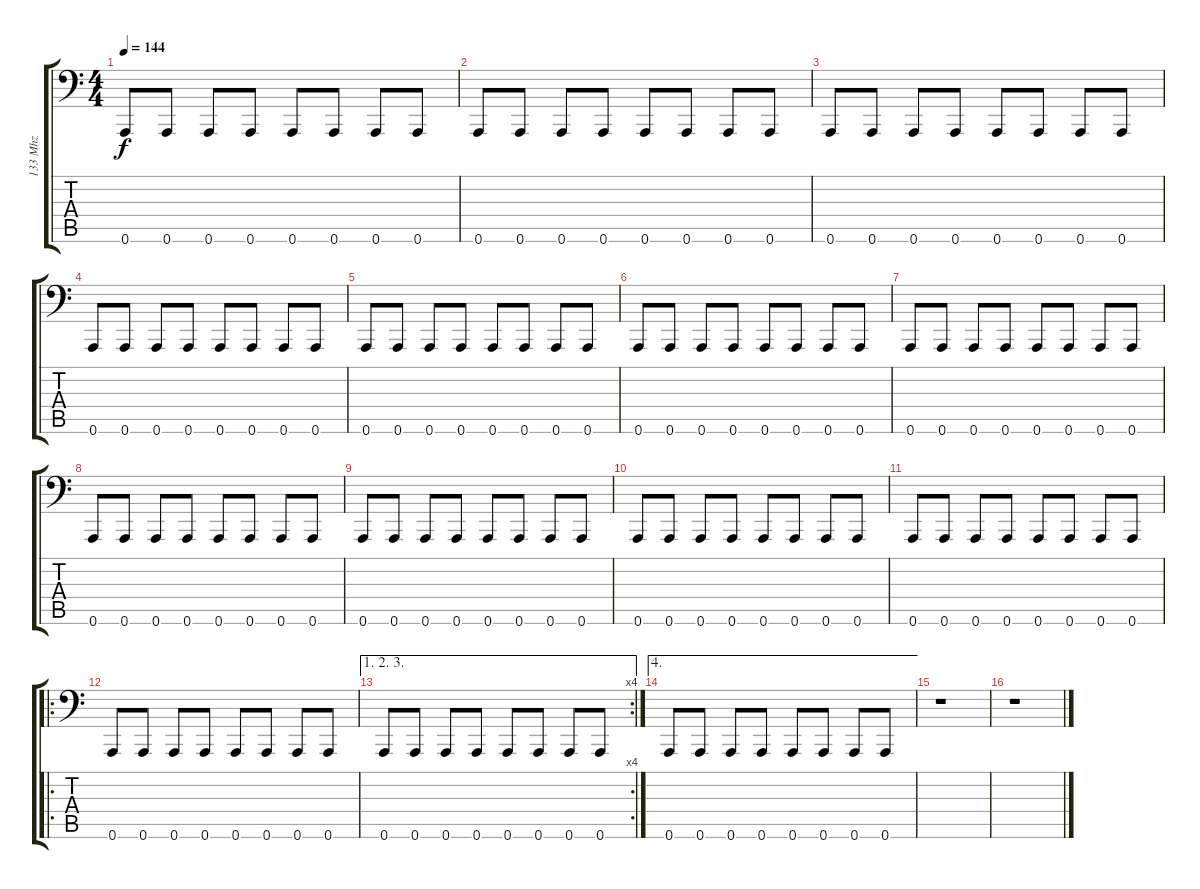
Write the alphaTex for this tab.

\track ("133 Mhz" "133 Mhz") {instrument lead5charang}
\staff {score tabs}
\tuning (B3 Gb3 D3 A2 E2 A1) {hide}
\ts (4 4)
\tempo 144
\clef f4
\ks c
0.6.8{dy f} 0.6.8 0.6.8 0.6.8 0.6.8 0.6.8 0.6.8 0.6.8 |
0.6.8 0.6.8 0.6.8 0.6.8 0.6.8 0.6.8 0.6.8 0.6.8 |
0.6.8 0.6.8 0.6.8 0.6.8 0.6.8 0.6.8 0.6.8 0.6.8 |
0.6.8 0.6.8 0.6.8 0.6.8 0.6.8 0.6.8 0.6.8 0.6.8 |
0.6.8 0.6.8 0.6.8 0.6.8 0.6.8 0.6.8 0.6.8 0.6.8 |
0.6.8 0.6.8 0.6.8 0.6.8 0.6.8 0.6.8 0.6.8 0.6.8 |
0.6.8 0.6.8 0.6.8 0.6.8 0.6.8 0.6.8 0.6.8 0.6.8 |
0.6.8 0.6.8 0.6.8 0.6.8 0.6.8 0.6.8 0.6.8 0.6.8 |
0.6.8 0.6.8 0.6.8 0.6.8 0.6.8 0.6.8 0.6.8 0.6.8 |
0.6.8 0.6.8 0.6.8 0.6.8 0.6.8 0.6.8 0.6.8 0.6.8 |
0.6.8 0.6.8 0.6.8 0.6.8 0.6.8 0.6.8 0.6.8 0.6.8 |
\ro
0.6.8 0.6.8 0.6.8 0.6.8 0.6.8 0.6.8 0.6.8 0.6.8 |
\ae (1 2 3)
\rc 4
0.6.8 0.6.8 0.6.8 0.6.8 0.6.8 0.6.8 0.6.8 0.6.8 |
\ae 4
0.6.8 0.6.8 0.6.8 0.6.8 0.6.8 0.6.8 0.6.8 0.6.8 |
r.1 |
r.1
